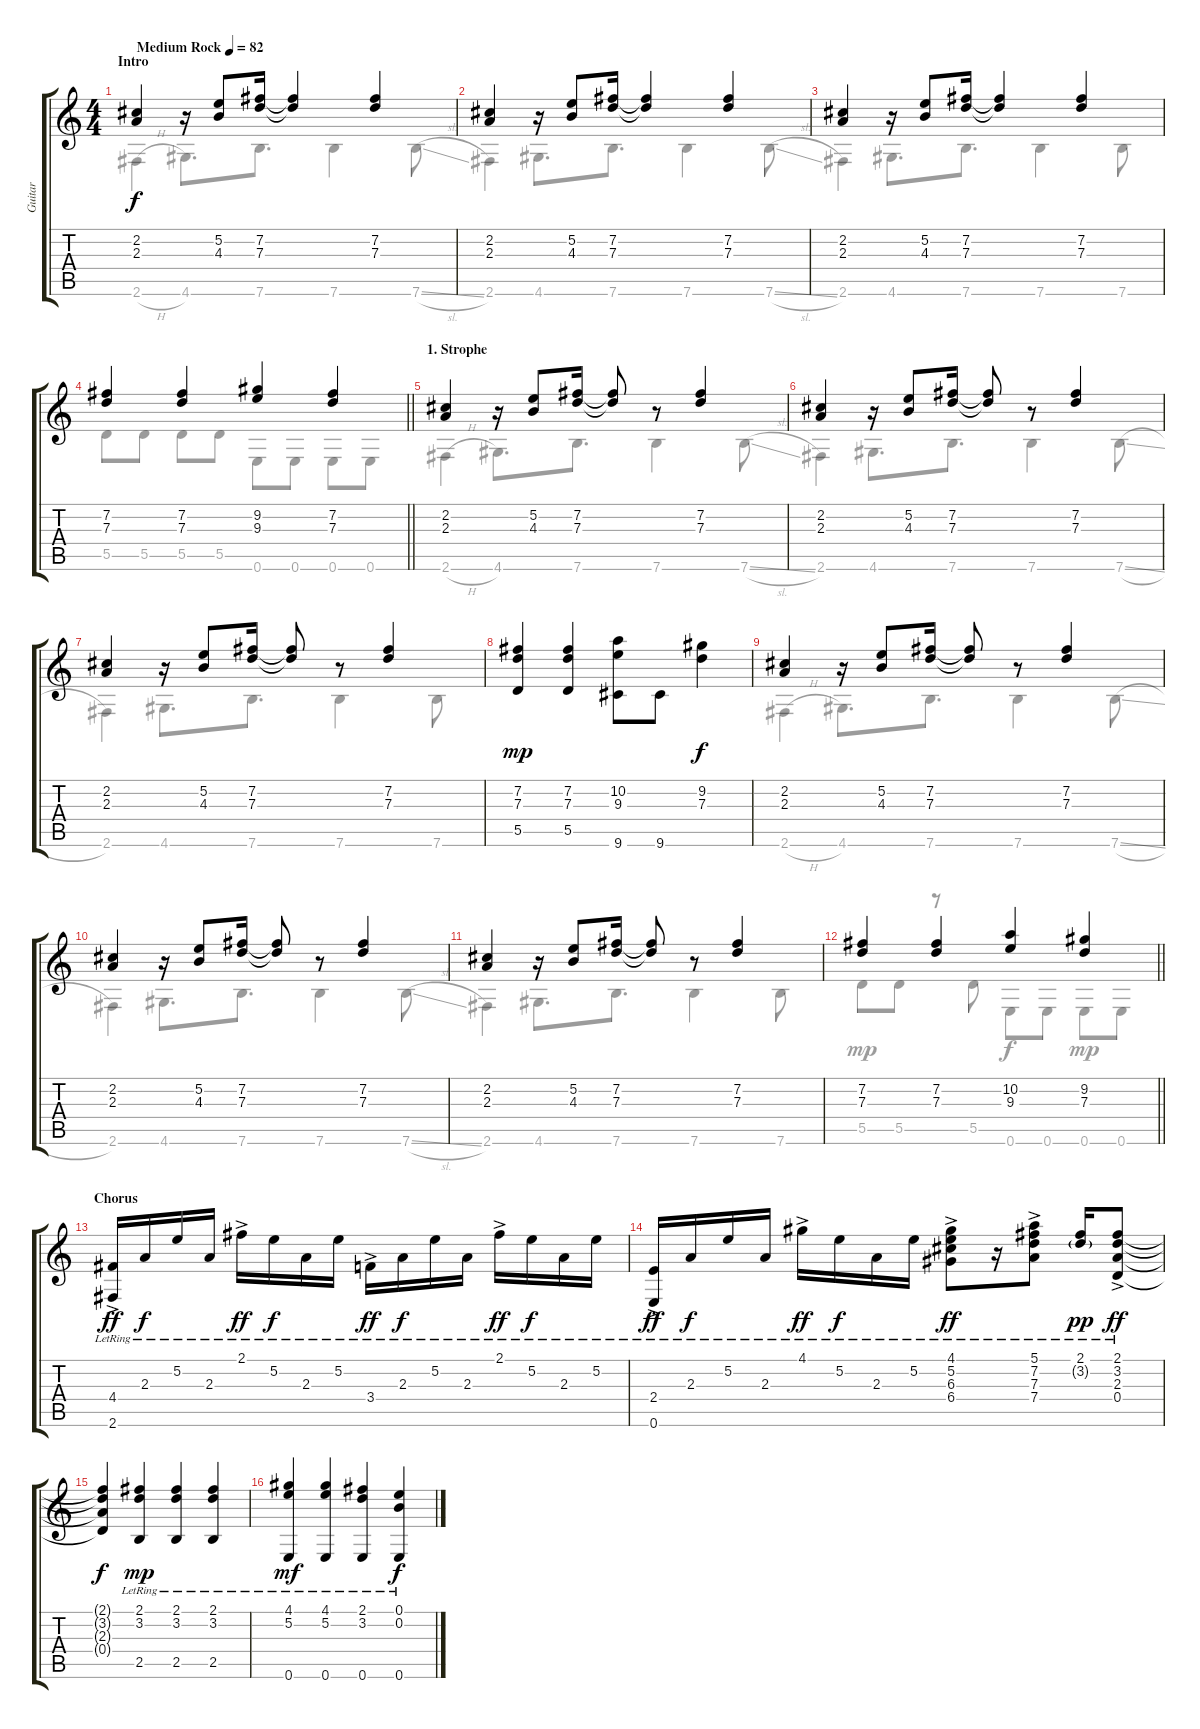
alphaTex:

\track ("Guitar" "Guitar") {instrument acousticguitarsteel}
\staff {score tabs}
\tuning (E4 B3 G3 D3 A2 E2) {hide}
\voice
\ts (4 4)
\section ("" "Intro")
\tempo (82 "Medium Rock")
\clef g2
\ks c
(2.2 2.3).4{dy f instrument acousticguitarsteel} r.16 (5.2 4.3).8 (7.2 7.3).16 (7.2{t} 7.3{t}).4 (7.2 7.3).4 |
(2.2 2.3).4 r.16 (5.2 4.3).8 (7.2 7.3).16 (7.2{t} 7.3{t}).4 (7.2 7.3).4 |
(2.2 2.3).4 r.16 (5.2 4.3).8 (7.2 7.3).16 (7.2{t} 7.3{t}).4 (7.2 7.3).4 |
\barLineRight lightlight
(7.2 7.3).4 (7.2 7.3).4 (9.2 9.3).4 (7.2 7.3).4 |
\section ("" "1. Strophe")
(2.2 2.3).4 r.16 (5.2 4.3).8 (7.2 7.3).16 (7.2{t} 7.3{t}).8 r.8 (7.2 7.3).4 |
(2.2 2.3).4 r.16 (5.2 4.3).8 (7.2 7.3).16 (7.2{t} 7.3{t}).8 r.8 (7.2 7.3).4 |
(2.2 2.3).4 r.16 (5.2 4.3).8 (7.2 7.3).16 (7.2{t} 7.3{t}).8 r.8 (7.2 7.3).4 |
(7.2 7.3 5.5).4{dy mp} (7.2 7.3 5.5).4 (10.2 9.3 9.6).8 9.6.8 (9.2 7.3).4{dy f} |
(2.2 2.3).4 r.16 (5.2 4.3).8 (7.2 7.3).16 (7.2{t} 7.3{t}).8 r.8 (7.2 7.3).4 |
(2.2 2.3).4 r.16 (5.2 4.3).8 (7.2 7.3).16 (7.2{t} 7.3{t}).8 r.8 (7.2 7.3).4 |
(2.2 2.3).4 r.16 (5.2 4.3).8 (7.2 7.3).16 (7.2{t} 7.3{t}).8 r.8 (7.2 7.3).4 |
\barLineRight lightlight
(7.2 7.3).4 (7.2 7.3).4 (10.2 9.3).4 (9.2 7.3).4 |
\section ("" "Chorus")
(4.4{ac lr} 2.6{lr}).16{dy ff} 2.3{lr}.16{dy f} 5.2{lr}.16 2.3{lr}.16 2.1{ac lr}.16{dy ff} 5.2{lr}.16{dy f} 2.3{lr}.16 5.2{lr}.16 3.4{ac lr}.16{dy ff} 2.3{lr}.16{dy f} 5.2{lr}.16 2.3{lr}.16 2.1{ac lr}.16{dy ff} 5.2{lr}.16{dy f} 2.3{lr}.16 5.2{lr}.16 |
(2.4{ac lr} 0.6{lr}).16{dy ff} 2.3{lr}.16{dy f} 5.2{lr}.16 2.3{lr}.16 4.1{ac lr}.16{dy ff} 5.2{lr}.16{dy f} 2.3{lr}.16 5.2{lr}.16 (4.1{ac lr} 5.2{ac lr} 6.3 6.4).8{dy ff} r.16 (5.1{ac lr} 7.2{ac lr} 7.3 7.4).8 (2.1 3.2{g lr}).16{dy pp} (2.1{ac lr} 3.2{ac lr} 2.3 0.4).8{dy ff} |
(2.1{t} 3.2{t} 2.3{t} 0.4{t}).4{dy f} (2.1{lr} 3.2{lr} 2.5{lr}).4{dy mp} (2.1{lr} 3.2{lr} 2.5{lr}).4 (2.1{lr} 3.2{lr} 2.5{lr}).4 |
(4.1{lr} 5.2{lr} 0.6{lr}).4{dy mf} (4.1{lr} 5.2{lr} 0.6{lr}).4 (2.1{lr} 3.2 0.6{lr}).4 (0.1 0.2{lr} 0.6).4{dy f}
\voice
\clef g2
\ottava regular
\simile none
\ks c
2.6{h}.4{dy f} 4.6.8{d} 7.6.8{d} 7.6.4 7.6{sl}.8 |
2.6.4 4.6.8{d} 7.6.8{d} 7.6.4 7.6{sl}.8 |
2.6.4 4.6.8{d} 7.6.8{d} 7.6.4 7.6.8 |
\barLineRight lightlight
5.5.8 5.5.8 5.5.8 5.5.8 0.6.8 0.6.8 0.6.8 0.6.8 |
2.6{h}.4 4.6.8{d} 7.6.8{d} 7.6.4 7.6{sl}.8 |
2.6.4 4.6.8{d} 7.6.8{d} 7.6.4 7.6{sl}.8 |
2.6.4 4.6.8{d} 7.6.8{d} 7.6.4 7.6.8 |
|
2.6{h}.4 4.6.8{d} 7.6.8{d} 7.6.4 7.6{sl}.8 |
2.6.4 4.6.8{d} 7.6.8{d} 7.6.4 7.6{sl}.8 |
2.6.4 4.6.8{d} 7.6.8{d} 7.6.4 7.6.8 |
\barLineRight lightlight
5.5.8{dy mp} 5.5.8 r.8 5.5.8 0.6.8{dy f} 0.6.8 0.6.8{dy mp} 0.6.8 |
|
|
|
